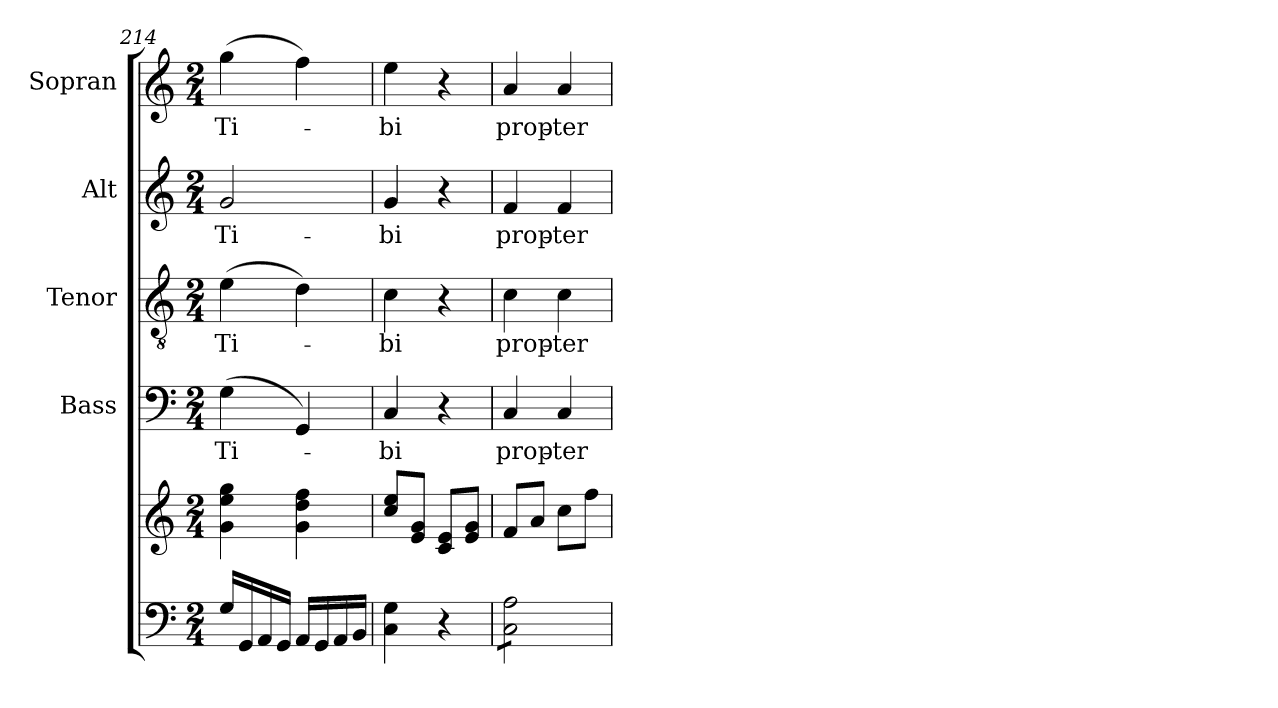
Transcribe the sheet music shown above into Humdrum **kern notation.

**kern	**kern	**kern	**text	**kern	**text	**kern	**text	**kern	**text
*part5	*part5	*part4	*part4	*part3	*part3	*part2	*part2	*part1	*part1
*staff6	*staff5	*staff4	*staff4	*staff3	*staff3	*staff2	*staff2	*staff1	*staff1
*	*	*I"Bass	*	*I"Tenor	*	*I"Alt	*	*I"Sopran	*
*	*	*I'B.	*	*I'T.	*	*I'A.	*	*I'S.	*
*clefF4	*clefG2	*clefF4	*	*clefGv2	*	*clefG2	*	*clefG2	*
*k[]	*k[]	*k[]	*	*k[]	*	*k[]	*	*k[]	*
*C:	*C:	*C:	*	*C:	*	*C:	*	*C:	*
*M2/4	*M2/4	*M2/4	*	*M2/4	*	*M2/4	*	*M2/4	*
=214	=214	=214	=214	=214	=214	=214	=214	=214	=214
!	!	!	!LO:LY:b	!	!LO:LY:b	!	!LO:LY:b	!	!LO:LY:b
16G/LL	4g\ 4ee\ 4gg\	(>4G\	Ti-	(>4e\	Ti-	2g/	Ti-	(>4gg\	Ti-
16GG/	.	.	.	.	.	.	.	.	.
16AA/	.	.	.	.	.	.	.	.	.
16GG/JJ	.	.	.	.	.	.	.	.	.
16AA/LL	4g\ 4dd\ 4ff\	4GG/)	.	4d\)	.	.	.	4ff\)	.
16GG/	.	.	.	.	.	.	.	.	.
16AA/	.	.	.	.	.	.	.	.	.
16BB/JJ	.	.	.	.	.	.	.	.	.
=215	=215	=215	=215	=215	=215	=215	=215	=215	=215
!	!	!	!LO:LY:b	!	!LO:LY:b	!	!LO:LY:b	!	!LO:LY:b
4C\ 4G\	8cc/ 8ee/L	4C/	-bi	4c\	-bi	4g/	-bi	4ee\	-bi
.	8e/ 8g/J	.	.	.	.	.	.	.	.
4r	8c/ 8e/L	4r	.	4r	.	4r	.	4r	.
.	8e/ 8g/J	.	.	.	.	.	.	.	.
!!LO:LB:g=z
=216	=216	=216	=216	=216	=216	=216	=216	=216	=216
!	!	!	!LO:LY:b	!	!LO:LY:b	!	!LO:LY:b	!	!LO:LY:b
*tremolo	*	*	*	*	*	*	*	*	*
8C\ 8A\L	8f/L	4C/	prop-	4c\	prop-	4f/	prop-	4a/	prop-
8C\ 8A\	8a/J	.	.	.	.	.	.	.	.
!	!	!	!LO:LY:b	!	!LO:LY:b	!	!LO:LY:b	!	!LO:LY:b
8C\ 8A\	8cc\L	4C/	-ter	4c\	-ter	4f/	-ter	4a/	-ter
8C\ 8A\J	8ff\J	.	.	.	.	.	.	.	.
*Xtremolo	*	*	*	*	*	*	*	*	*
=	=	=	=	=	=	=	=	=	=
*-	*-	*-	*-	*-	*-	*-	*-	*-	*-
